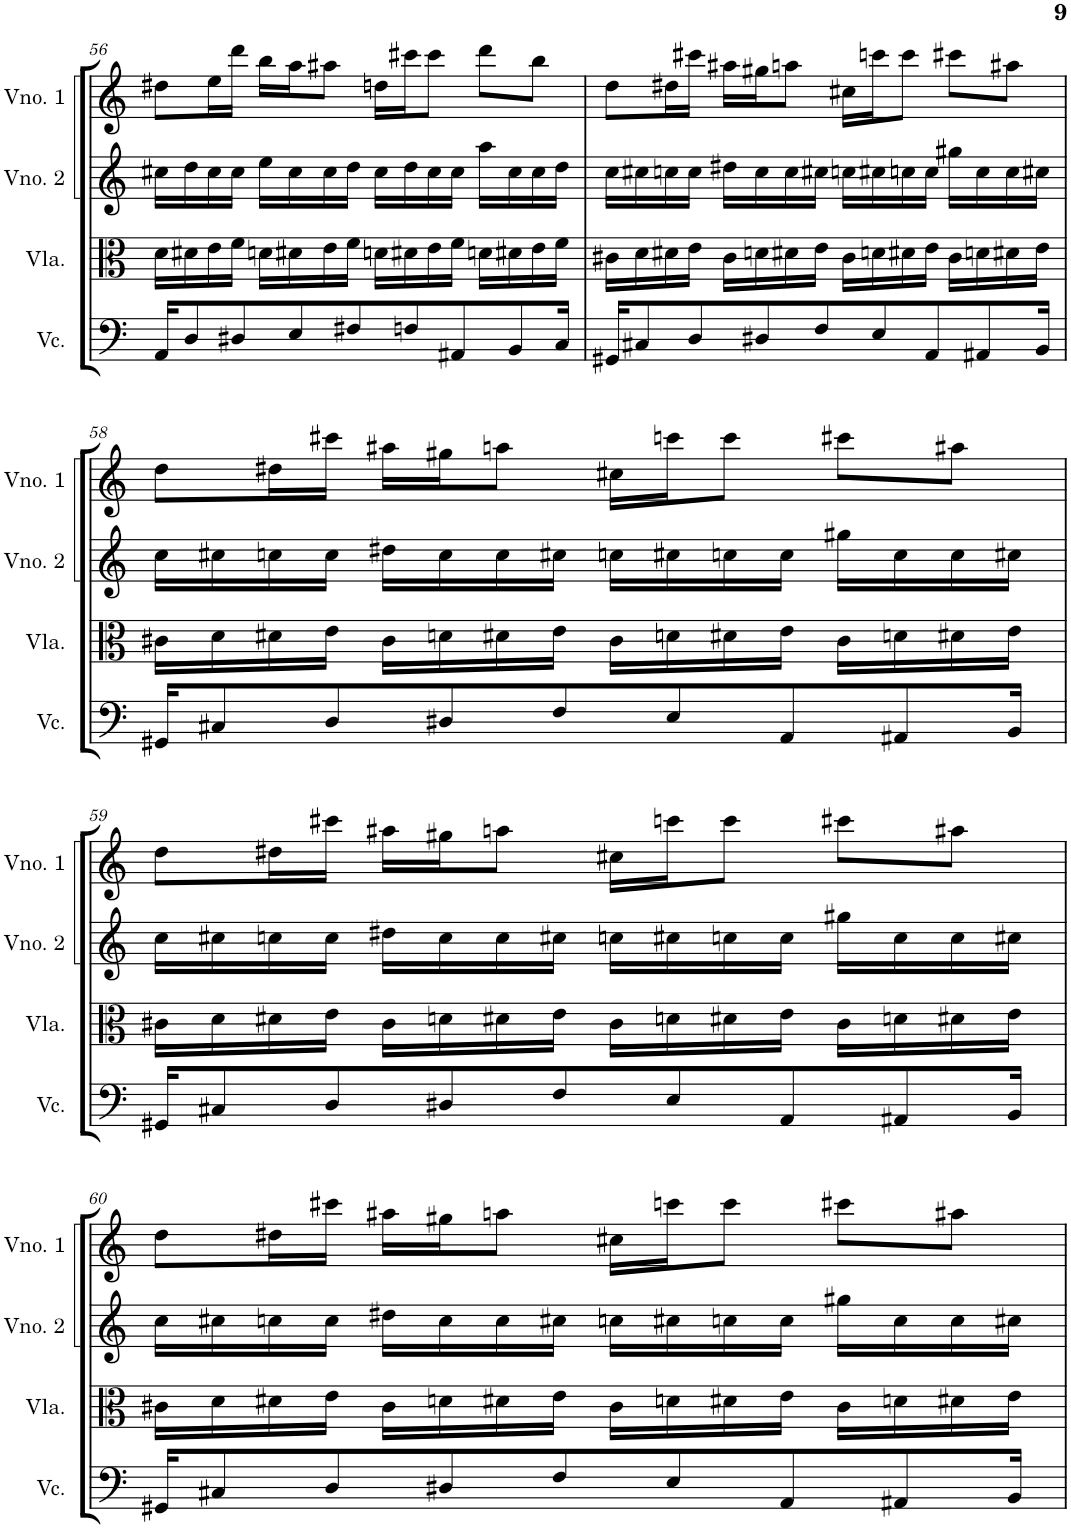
**kern	**kern	**kern	**kern
*part4	*part3	*part2	*part1
*staff4	*staff3	*staff2	*staff1
*I"Violoncelo	*I"Viola	*I"Violino 2	*I"Violino 1
*I'Vc.	*I'Vla.	*I'Vno. 2	*I'Vno. 1
!!LO:PB:g=z
*clefF4	*clefC3	*clefG2	*clefG2
*k[]	*k[]	*k[]	*k[]
*M4/4	*M4/4	*M4/4	*M4/4
=56	=56	=56	=56
16AA/KL	16d\LL	16cc#X\LL	8dd#X\L
8D/	16d#X\	16dd\	.
.	16e\	16cc#\	16ee\L
8D#X/	16f\JJ	16cc#\JJ	16ddd\JJ
.	16dn\LL	16ee\LL	16bb\LL
8E/	16d#X\	16cc#\	16aa\J
.	16e\	16cc#\	8aa#X\J
8F#X/	16f\JJ	16dd\JJ	.
.	16dn\LL	16cc#\LL	16ddn\LL
8Fn/	16d#X\	16dd\	16ccc#X\J
.	16e\	16cc#\	8ccc#\J
8AA#X/	16f\JJ	16cc#\JJ	.
.	16dn\LL	16aa\LL	8ddd\L
8BB/	16d#X\	16cc#\	.
.	16e\	16cc#\	8bb\J
16C/Jk	16f\JJ	16dd\JJ	.
=57	=57	=57	=57
16GG#X/KL	16c#X\LL	16cc\LL	8dd\L
8C#X/	16d\	16cc#X\	.
.	16d#X\	16ccn\	16dd#X\L
8D/	16e\JJ	16cc\JJ	16ccc#X\JJ
.	16c#\LL	16dd#X\LL	16aa#X\LL
8D#X/	16dn\	16cc\	16gg#X\J
.	16d#X\	16cc\	8aan\J
8F/	16e\JJ	16cc#X\JJ	.
.	16c#\LL	16ccn\LL	16cc#X\LL
8E/	16dn\	16cc#X\	16cccn\J
.	16d#X\	16ccn\	8ccc\J
8AA/	16e\JJ	16cc\JJ	.
.	16c#\LL	16gg#X\LL	8ccc#X\L
8AA#X/	16dn\	16cc\	.
.	16d#X\	16cc\	8aa#X\J
16BB/Jk	16e\JJ	16cc#X\JJ	.
!!LO:LB:g=z
=58	=58	=58	=58
16GG#X/KL	16c#X\LL	16cc\LL	8dd\L
8C#X/	16d\	16cc#X\	.
.	16d#X\	16ccn\	16dd#X\L
8D/	16e\JJ	16cc\JJ	16ccc#X\JJ
.	16c#\LL	16dd#X\LL	16aa#X\LL
8D#X/	16dn\	16cc\	16gg#X\J
.	16d#X\	16cc\	8aan\J
8F/	16e\JJ	16cc#X\JJ	.
.	16c#\LL	16ccn\LL	16cc#X\LL
8E/	16dn\	16cc#X\	16cccn\J
.	16d#X\	16ccn\	8ccc\J
8AA/	16e\JJ	16cc\JJ	.
.	16c#\LL	16gg#X\LL	8ccc#X\L
8AA#X/	16dn\	16cc\	.
.	16d#X\	16cc\	8aa#X\J
16BB/Jk	16e\JJ	16cc#X\JJ	.
!!LO:LB:g=z
=59	=59	=59	=59
16GG#X/KL	16c#X\LL	16cc\LL	8dd\L
8C#X/	16d\	16cc#X\	.
.	16d#X\	16ccn\	16dd#X\L
8D/	16e\JJ	16cc\JJ	16ccc#X\JJ
.	16c#\LL	16dd#X\LL	16aa#X\LL
8D#X/	16dn\	16cc\	16gg#X\J
.	16d#X\	16cc\	8aan\J
8F/	16e\JJ	16cc#X\JJ	.
.	16c#\LL	16ccn\LL	16cc#X\LL
8E/	16dn\	16cc#X\	16cccn\J
.	16d#X\	16ccn\	8ccc\J
8AA/	16e\JJ	16cc\JJ	.
.	16c#\LL	16gg#X\LL	8ccc#X\L
8AA#X/	16dn\	16cc\	.
.	16d#X\	16cc\	8aa#X\J
16BB/Jk	16e\JJ	16cc#X\JJ	.
!!LO:LB:g=z
=60	=60	=60	=60
16GG#X/KL	16c#X\LL	16cc\LL	8dd\L
8C#X/	16d\	16cc#X\	.
.	16d#X\	16ccn\	16dd#X\L
8D/	16e\JJ	16cc\JJ	16ccc#X\JJ
.	16c#\LL	16dd#X\LL	16aa#X\LL
8D#X/	16dn\	16cc\	16gg#X\J
.	16d#X\	16cc\	8aan\J
8F/	16e\JJ	16cc#X\JJ	.
.	16c#\LL	16ccn\LL	16cc#X\LL
8E/	16dn\	16cc#X\	16cccn\J
.	16d#X\	16ccn\	8ccc\J
8AA/	16e\JJ	16cc\JJ	.
.	16c#\LL	16gg#X\LL	8ccc#X\L
8AA#X/	16dn\	16cc\	.
.	16d#X\	16cc\	8aa#X\J
16BB/Jk	16e\JJ	16cc#X\JJ	.
=	=	=	=
*-	*-	*-	*-
